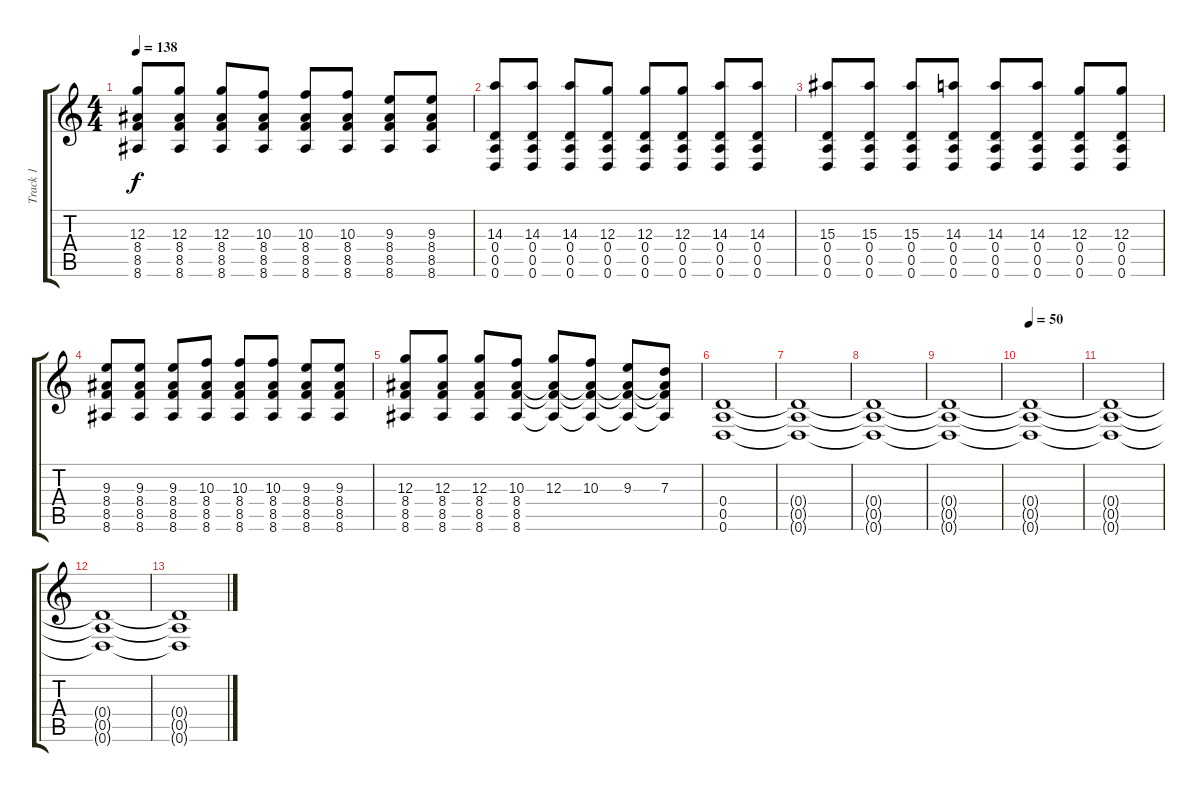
\track ("Track 1" "Track 1") {instrument distortionguitar}
\staff {score tabs}
\tuning (E4 B3 G3 D3 A2 D2) {hide}
\ts (4 4)
\tempo 138
\clef g2
\ks c
(12.3 8.4 8.5 8.6).8{dy f} (12.3 8.4 8.5 8.6).8 (12.3 8.4 8.5 8.6).8 (10.3 8.4 8.5 8.6).8 (10.3 8.4 8.5 8.6).8 (10.3 8.4 8.5 8.6).8 (9.3 8.4 8.5 8.6).8 (9.3 8.4 8.5 8.6).8 |
(14.3 0.4 0.5 0.6).8 (14.3 0.4 0.5 0.6).8 (14.3 0.4 0.5 0.6).8 (12.3 0.4 0.5 0.6).8 (12.3 0.4 0.5 0.6).8 (12.3 0.4 0.5 0.6).8 (14.3 0.4 0.5 0.6).8 (14.3 0.4 0.5 0.6).8 |
(15.3 0.4 0.5 0.6).8 (15.3 0.4 0.5 0.6).8 (15.3 0.4 0.5 0.6).8 (14.3 0.4 0.5 0.6).8 (14.3 0.4 0.5 0.6).8 (14.3 0.4 0.5 0.6).8 (12.3 0.4 0.5 0.6).8 (12.3 0.4 0.5 0.6).8 |
(9.3 8.4 8.5 8.6).8 (9.3 8.4 8.5 8.6).8 (9.3 8.4 8.5 8.6).8 (10.3 8.4 8.5 8.6).8 (10.3 8.4 8.5 8.6).8 (10.3 8.4 8.5 8.6).8 (9.3 8.4 8.5 8.6).8 (9.3 8.4 8.5 8.6).8 |
(12.3 8.4 8.5 8.6).8 (12.3 8.4 8.5 8.6).8 (12.3 8.4 8.5 8.6).8 (10.3 8.4 8.5 8.6).8 (12.3 8.4{t} 8.5{t} 8.6{t}).8 (10.3 8.4{t} 8.5{t} 8.6{t}).8 (9.3 8.4{t} 8.5{t} 8.6{t}).8 (7.3 8.4{t} 8.5{t} 8.6{t}).8 |
(0.4 0.5 0.6).1 |
(0.4{t} 0.5{t} 0.6{t}).1 |
(0.4{t} 0.5{t} 0.6{t}).1 |
(0.4{t} 0.5{t} 0.6{t}).1 |
\tempo 50
(0.4{t} 0.5{t} 0.6{t}).1 |
(0.4{t} 0.5{t} 0.6{t}).1 |
(0.4{t} 0.5{t} 0.6{t}).1 |
(0.4{t} 0.5{t} 0.6{t}).1
